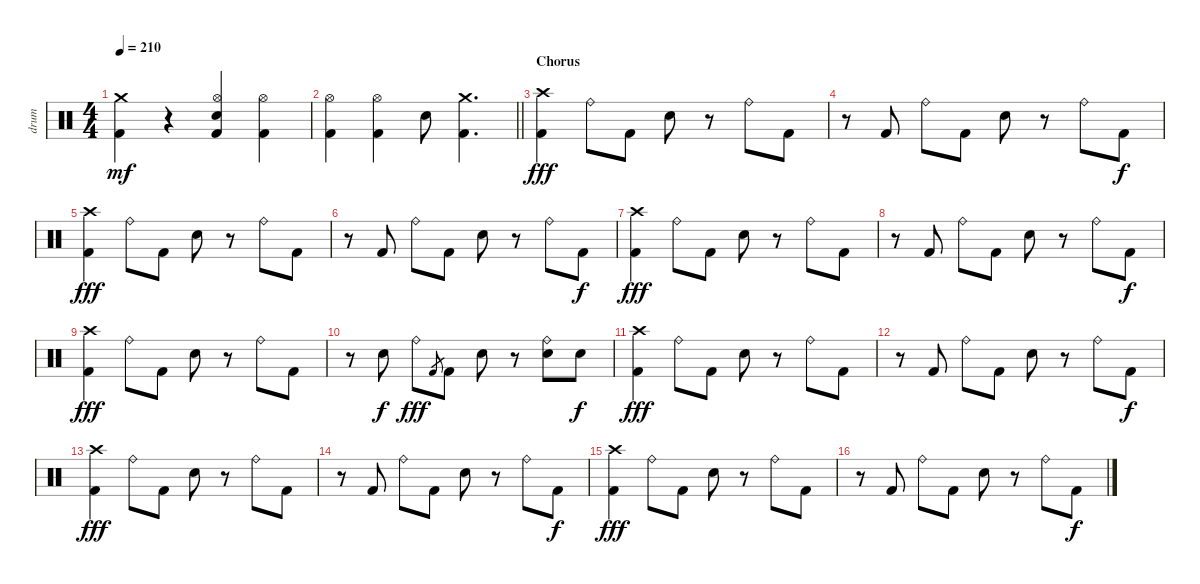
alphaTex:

\track ("drum" "drum") {solo instrument percussion}
\staff {score}
\articulation defaults
\ts (4 4)
\tempo 210
\clef neutral
\ks c
("Crash medium (hit)" "Kick (hit) 2").4{dy mf} r.4 ("Hi-Hat (open)" "Electric Snare (hit)" "Kick (hit) 2").4 ("Hi-Hat (open)" "Kick (hit) 2").4 |
\barLineRight lightlight
("Hi-Hat (open)" "Kick (hit) 2").4 ("Hi-Hat (open)" "Kick (hit) 2").4 "Electric Snare (hit)".8 ("Crash medium (hit)" "Kick (hit) 2").4{d} |
\section ("" "Chorus")
("Crash high (hit)" "Kick (hit) 2").4{dy fff} "Ride (bell)".8 "Kick (hit) 2".8 "Electric Snare (hit)".8 r.8 "Ride (bell)".8 "Kick (hit) 2".8 |
r.8 "Kick (hit) 2".8 "Ride (bell)".8 "Kick (hit) 2".8 "Electric Snare (hit)".8 r.8 "Ride (bell)".8 "Kick (hit) 2".8{dy f} |
("Crash high (hit)" "Kick (hit) 2").4{dy fff} "Ride (bell)".8 "Kick (hit) 2".8 "Electric Snare (hit)".8 r.8 "Ride (bell)".8 "Kick (hit) 2".8 |
r.8 "Kick (hit) 2".8 "Ride (bell)".8 "Kick (hit) 2".8 "Electric Snare (hit)".8 r.8 "Ride (bell)".8 "Kick (hit) 2".8{dy f} |
("Crash high (hit)" "Kick (hit) 2").4{dy fff} "Ride (bell)".8 "Kick (hit) 2".8 "Electric Snare (hit)".8 r.8 "Ride (bell)".8 "Kick (hit) 2".8 |
r.8 "Kick (hit) 2".8 "Ride (bell)".8 "Kick (hit) 2".8 "Electric Snare (hit)".8 r.8 "Ride (bell)".8 "Kick (hit) 2".8{dy f} |
("Crash high (hit)" "Kick (hit) 2").4{dy fff} "Ride (bell)".8 "Kick (hit) 2".8 "Electric Snare (hit)".8 r.8 "Ride (bell)".8 "Kick (hit) 2".8 |
r.8 "Electric Snare (hit)".8{dy f} "Ride (bell)".8{dy fff} "Kick (hit) 2".8{gr} "Kick (hit) 2".8 "Electric Snare (hit)".8 r.8 ("Ride (bell)" "Electric Snare (hit)").8 "Electric Snare (hit)".8{dy f} |
("Crash high (hit)" "Kick (hit) 2").4{dy fff} "Ride (bell)".8 "Kick (hit) 2".8 "Electric Snare (hit)".8 r.8 "Ride (bell)".8 "Kick (hit) 2".8 |
r.8 "Kick (hit) 2".8 "Ride (bell)".8 "Kick (hit) 2".8 "Electric Snare (hit)".8 r.8 "Ride (bell)".8 "Kick (hit) 2".8{dy f} |
("Crash high (hit)" "Kick (hit) 2").4{dy fff} "Ride (bell)".8 "Kick (hit) 2".8 "Electric Snare (hit)".8 r.8 "Ride (bell)".8 "Kick (hit) 2".8 |
r.8 "Kick (hit) 2".8 "Ride (bell)".8 "Kick (hit) 2".8 "Electric Snare (hit)".8 r.8 "Ride (bell)".8 "Kick (hit) 2".8{dy f} |
("Crash high (hit)" "Kick (hit) 2").4{dy fff} "Ride (bell)".8 "Kick (hit) 2".8 "Electric Snare (hit)".8 r.8 "Ride (bell)".8 "Kick (hit) 2".8 |
r.8 "Kick (hit) 2".8 "Ride (bell)".8 "Kick (hit) 2".8 "Electric Snare (hit)".8 r.8 "Ride (bell)".8 "Kick (hit) 2".8{dy f}
